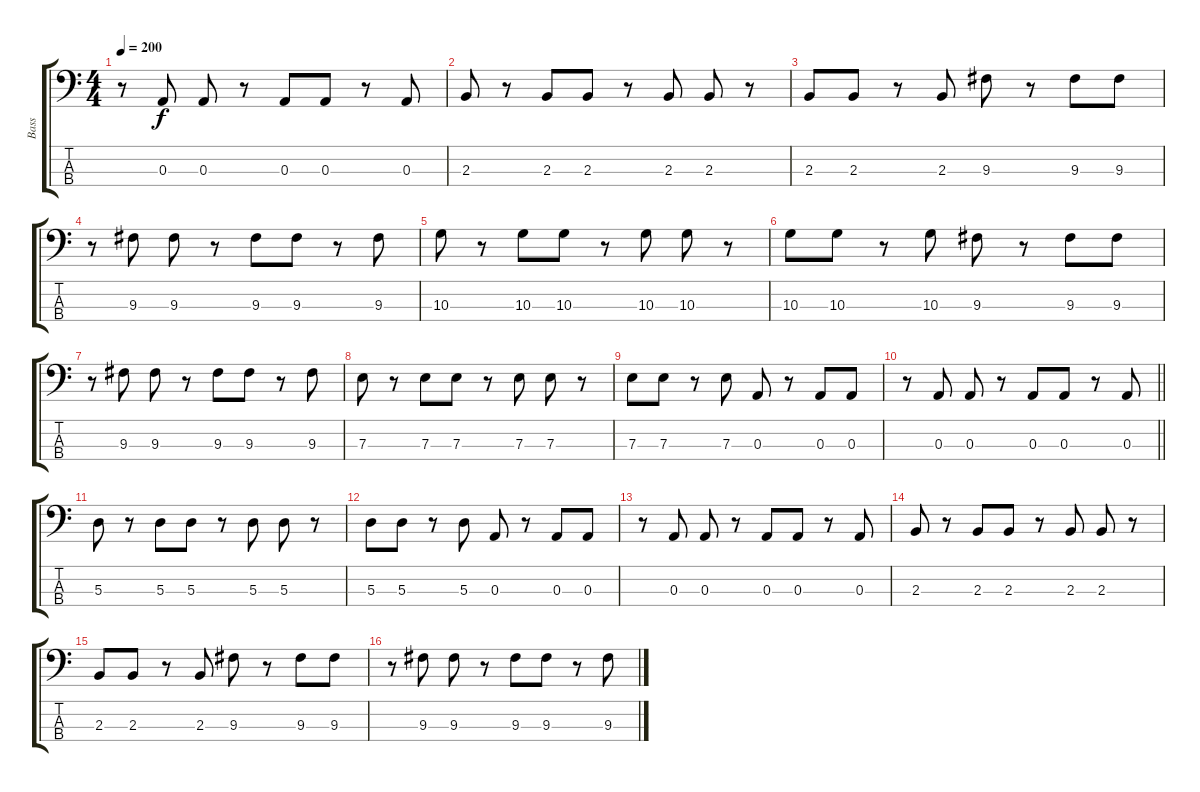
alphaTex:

\track ("Bass" "Bass") {instrument synthbass1}
\staff {score tabs}
\tuning (G2 D2 A1 E1) {hide}
\ts (4 4)
\tempo 200
\clef f4
\ks c
r.8{dy f} 0.3.8 0.3.8 r.8 0.3.8 0.3.8 r.8 0.3.8 |
2.3.8 r.8 2.3.8 2.3.8 r.8 2.3.8 2.3.8 r.8 |
2.3.8 2.3.8 r.8 2.3.8 9.3.8 r.8 9.3.8 9.3.8 |
r.8 9.3.8 9.3.8 r.8 9.3.8 9.3.8 r.8 9.3.8 |
10.3.8 r.8 10.3.8 10.3.8 r.8 10.3.8 10.3.8 r.8 |
10.3.8 10.3.8 r.8 10.3.8 9.3.8 r.8 9.3.8 9.3.8 |
r.8 9.3.8 9.3.8 r.8 9.3.8 9.3.8 r.8 9.3.8 |
7.3.8 r.8 7.3.8 7.3.8 r.8 7.3.8 7.3.8 r.8 |
7.3.8 7.3.8 r.8 7.3.8 0.3.8 r.8 0.3.8 0.3.8 |
\barLineRight lightlight
r.8 0.3.8 0.3.8 r.8 0.3.8 0.3.8 r.8 0.3.8 |
\section ("" " ")
5.3.8 r.8 5.3.8 5.3.8 r.8 5.3.8 5.3.8 r.8 |
5.3.8 5.3.8 r.8 5.3.8 0.3.8 r.8 0.3.8 0.3.8 |
r.8 0.3.8 0.3.8 r.8 0.3.8 0.3.8 r.8 0.3.8 |
2.3.8 r.8 2.3.8 2.3.8 r.8 2.3.8 2.3.8 r.8 |
2.3.8 2.3.8 r.8 2.3.8 9.3.8 r.8 9.3.8 9.3.8 |
r.8 9.3.8 9.3.8 r.8 9.3.8 9.3.8 r.8 9.3.8
